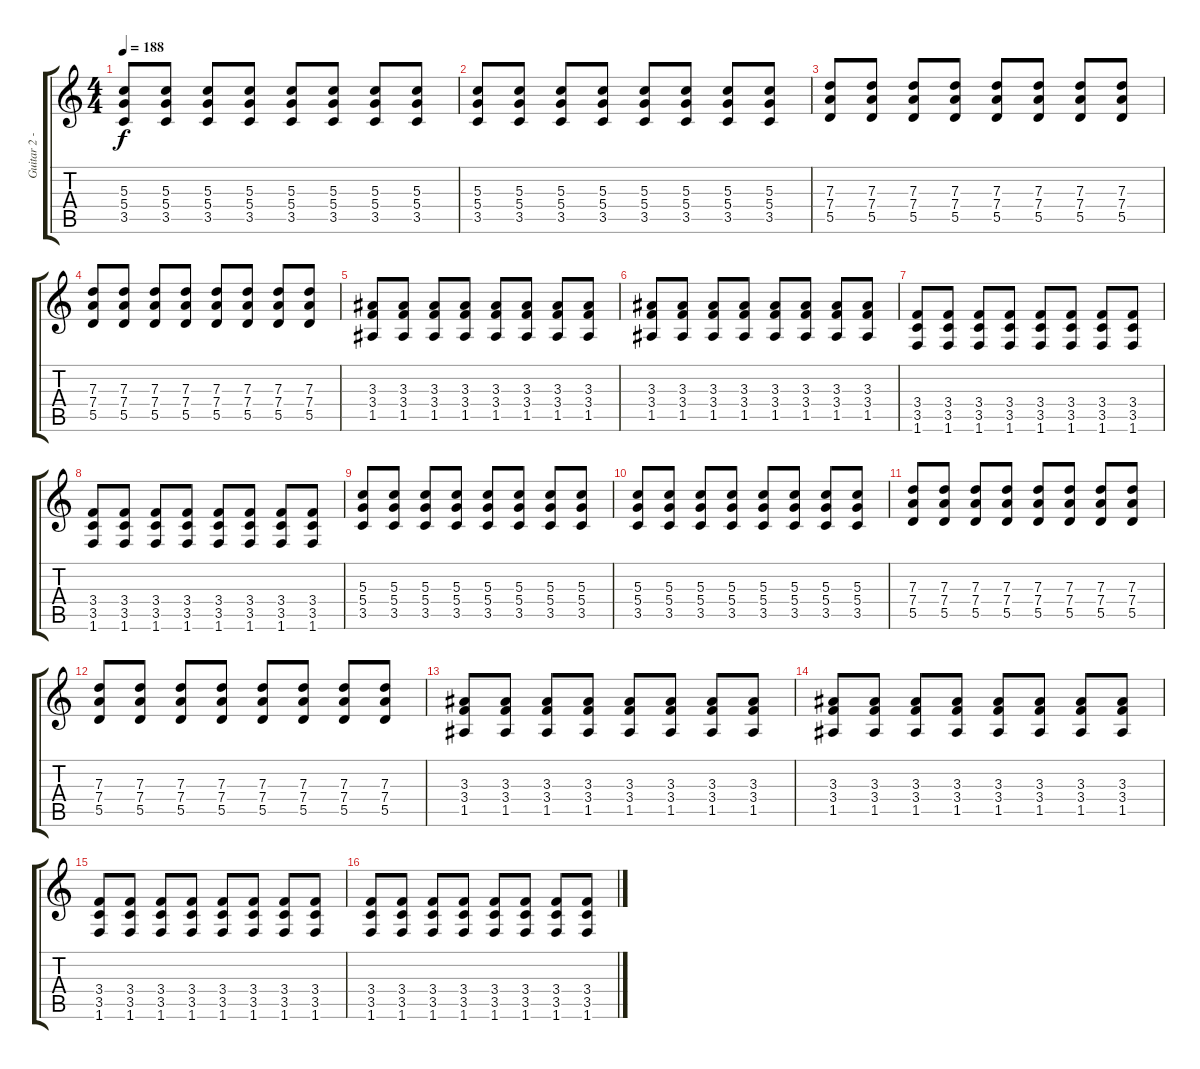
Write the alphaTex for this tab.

\track ("Guitar 2 - Greg Hetson" "Guitar 2 -") {instrument distortionguitar}
\staff {score tabs}
\tuning (E4 B3 G3 D3 A2 E2) {hide}
\ts (4 4)
\tempo 188
\clef g2
\ks c
(5.3 5.4 3.5).8{dy f} (5.3 5.4 3.5).8 (5.3 5.4 3.5).8 (5.3 5.4 3.5).8 (5.3 5.4 3.5).8 (5.3 5.4 3.5).8 (5.3 5.4 3.5).8 (5.3 5.4 3.5).8 |
(5.3 5.4 3.5).8 (5.3 5.4 3.5).8 (5.3 5.4 3.5).8 (5.3 5.4 3.5).8 (5.3 5.4 3.5).8 (5.3 5.4 3.5).8 (5.3 5.4 3.5).8 (5.3 5.4 3.5).8 |
(7.3 7.4 5.5).8 (7.3 7.4 5.5).8 (7.3 7.4 5.5).8 (7.3 7.4 5.5).8 (7.3 7.4 5.5).8 (7.3 7.4 5.5).8 (7.3 7.4 5.5).8 (7.3 7.4 5.5).8 |
(7.3 7.4 5.5).8 (7.3 7.4 5.5).8 (7.3 7.4 5.5).8 (7.3 7.4 5.5).8 (7.3 7.4 5.5).8 (7.3 7.4 5.5).8 (7.3 7.4 5.5).8 (7.3 7.4 5.5).8 |
(3.3 3.4 1.5).8 (3.3 3.4 1.5).8 (3.3 3.4 1.5).8 (3.3 3.4 1.5).8 (3.3 3.4 1.5).8 (3.3 3.4 1.5).8 (3.3 3.4 1.5).8 (3.3 3.4 1.5).8 |
(3.3 3.4 1.5).8 (3.3 3.4 1.5).8 (3.3 3.4 1.5).8 (3.3 3.4 1.5).8 (3.3 3.4 1.5).8 (3.3 3.4 1.5).8 (3.3 3.4 1.5).8 (3.3 3.4 1.5).8 |
(3.4 3.5 1.6).8 (3.4 3.5 1.6).8 (3.4 3.5 1.6).8 (3.4 3.5 1.6).8 (3.4 3.5 1.6).8 (3.4 3.5 1.6).8 (3.4 3.5 1.6).8 (3.4 3.5 1.6).8 |
(3.4 3.5 1.6).8 (3.4 3.5 1.6).8 (3.4 3.5 1.6).8 (3.4 3.5 1.6).8 (3.4 3.5 1.6).8 (3.4 3.5 1.6).8 (3.4 3.5 1.6).8 (3.4 3.5 1.6).8 |
(5.3 5.4 3.5).8 (5.3 5.4 3.5).8 (5.3 5.4 3.5).8 (5.3 5.4 3.5).8 (5.3 5.4 3.5).8 (5.3 5.4 3.5).8 (5.3 5.4 3.5).8 (5.3 5.4 3.5).8 |
(5.3 5.4 3.5).8 (5.3 5.4 3.5).8 (5.3 5.4 3.5).8 (5.3 5.4 3.5).8 (5.3 5.4 3.5).8 (5.3 5.4 3.5).8 (5.3 5.4 3.5).8 (5.3 5.4 3.5).8 |
(7.3 7.4 5.5).8 (7.3 7.4 5.5).8 (7.3 7.4 5.5).8 (7.3 7.4 5.5).8 (7.3 7.4 5.5).8 (7.3 7.4 5.5).8 (7.3 7.4 5.5).8 (7.3 7.4 5.5).8 |
(7.3 7.4 5.5).8 (7.3 7.4 5.5).8 (7.3 7.4 5.5).8 (7.3 7.4 5.5).8 (7.3 7.4 5.5).8 (7.3 7.4 5.5).8 (7.3 7.4 5.5).8 (7.3 7.4 5.5).8 |
(3.3 3.4 1.5).8 (3.3 3.4 1.5).8 (3.3 3.4 1.5).8 (3.3 3.4 1.5).8 (3.3 3.4 1.5).8 (3.3 3.4 1.5).8 (3.3 3.4 1.5).8 (3.3 3.4 1.5).8 |
(3.3 3.4 1.5).8 (3.3 3.4 1.5).8 (3.3 3.4 1.5).8 (3.3 3.4 1.5).8 (3.3 3.4 1.5).8 (3.3 3.4 1.5).8 (3.3 3.4 1.5).8 (3.3 3.4 1.5).8 |
(3.4 3.5 1.6).8 (3.4 3.5 1.6).8 (3.4 3.5 1.6).8 (3.4 3.5 1.6).8 (3.4 3.5 1.6).8 (3.4 3.5 1.6).8 (3.4 3.5 1.6).8 (3.4 3.5 1.6).8 |
(3.4 3.5 1.6).8 (3.4 3.5 1.6).8 (3.4 3.5 1.6).8 (3.4 3.5 1.6).8 (3.4 3.5 1.6).8 (3.4 3.5 1.6).8 (3.4 3.5 1.6).8 (3.4 3.5 1.6).8
